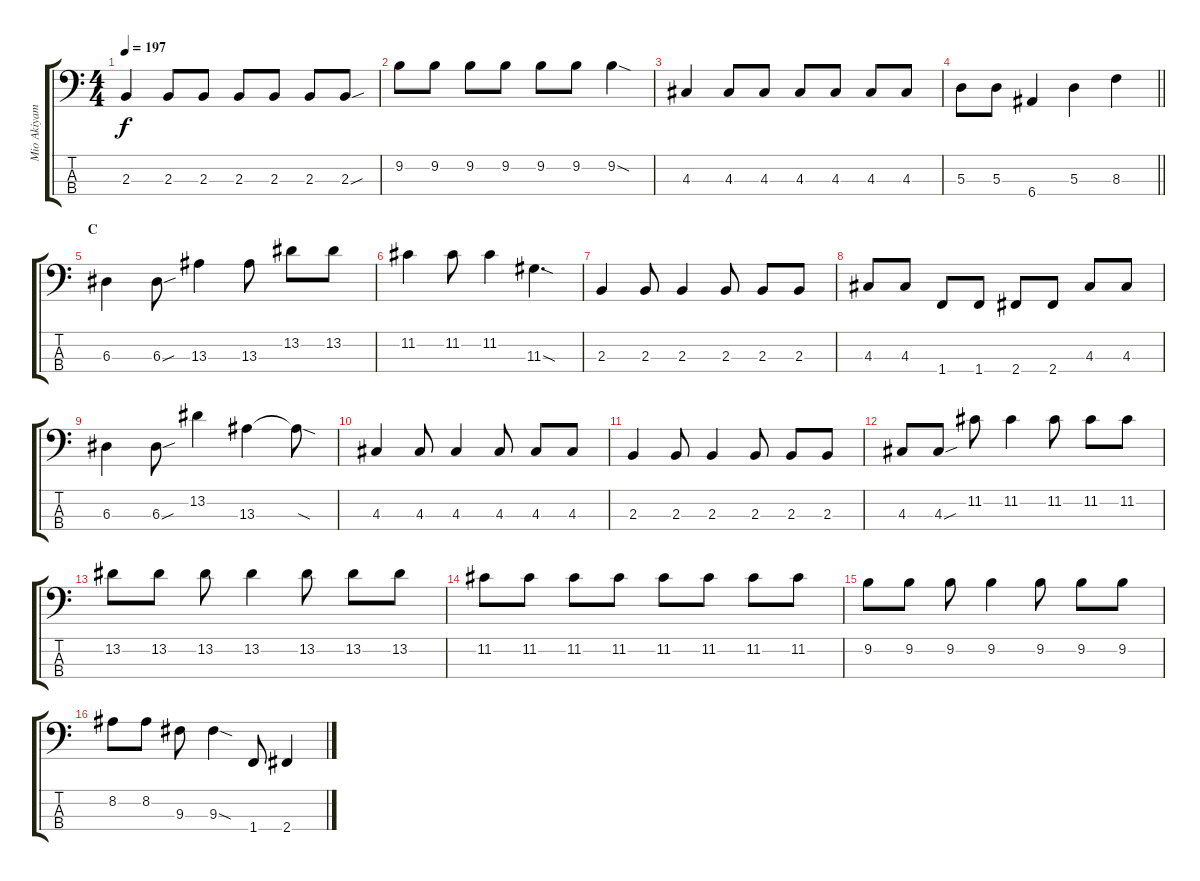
\track ("Mio Akiyama" "Mio Akiyam") {instrument electricbasspick}
\staff {score tabs}
\tuning (G2 D2 A1 E1) {hide}
\ts (4 4)
\tempo 197
\clef f4
\ks c
2.3.4{dy f} 2.3.8 2.3.8 2.3.8 2.3.8 2.3.8 2.3{sou}.8 |
9.2.8 9.2.8 9.2.8 9.2.8 9.2.8 9.2.8 9.2{sod}.4 |
4.3.4 4.3.8 4.3.8 4.3.8 4.3.8 4.3.8 4.3.8 |
\barLineRight lightlight
5.3.8 5.3.8 6.4.4 5.3.4 8.3.4 |
\section ("" "C")
6.3.4 6.3{sou}.8 13.3.4 13.3.8 13.2.8 13.2.8 |
11.2.4 11.2.8 11.2.4 11.3{sod}.4{d} |
2.3.4 2.3.8 2.3.4 2.3.8 2.3.8 2.3.8 |
4.3.8 4.3.8 1.4.8 1.4.8 2.4.8 2.4.8 4.3.8 4.3.8 |
6.3.4 6.3{sou}.8 13.2.4 13.3.4 13.3{sod t}.8 |
4.3.4 4.3.8 4.3.4 4.3.8 4.3.8 4.3.8 |
2.3.4 2.3.8 2.3.4 2.3.8 2.3.8 2.3.8 |
4.3.8 4.3{sou}.8 11.2.8 11.2.4 11.2.8 11.2.8 11.2.8 |
13.2.8 13.2.8 13.2.8 13.2.4 13.2.8 13.2.8 13.2.8 |
11.2.8 11.2.8 11.2.8 11.2.8 11.2.8 11.2.8 11.2.8 11.2.8 |
9.2.8 9.2.8 9.2.8 9.2.4 9.2.8 9.2.8 9.2.8 |
8.2.8 8.2.8 9.3.8 9.3{sod}.4 1.4.8 2.4.4
